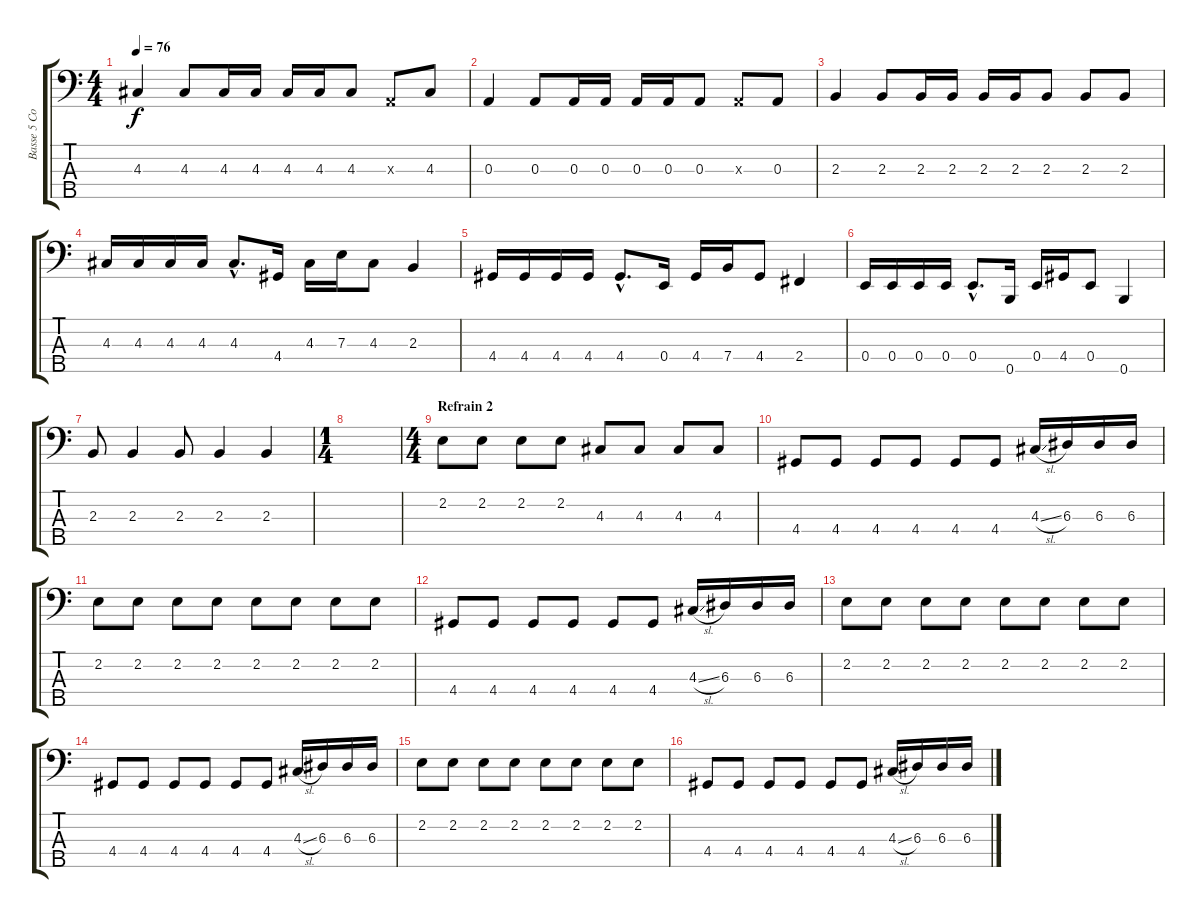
\track ("Basse 5 Cordes !!" "Basse 5 Co") {instrument electricbasspick}
\staff {score tabs}
\tuning (G2 D2 A1 E1 B0) {hide}
\ts (4 4)
\tempo 76
\clef f4
\ks c
4.3.4{dy f} 4.3.8 4.3.16 4.3.16 4.3.16 4.3.16 4.3.8 0.3{x}.8 4.3.8 |
0.3.4 0.3.8 0.3.16 0.3.16 0.3.16 0.3.16 0.3.8 0.3{x}.8 0.3.8 |
2.3.4 2.3.8 2.3.16 2.3.16 2.3.16 2.3.16 2.3.8 2.3.8 2.3.8 |
4.3.16 4.3.16 4.3.16 4.3.16 4.3{hac}.8{d} 4.4.16 4.3.16 7.3.16 4.3.8 2.3.4 |
4.4.16 4.4.16 4.4.16 4.4.16 4.4{hac}.8{d} 0.4.16 4.4.16 7.4.16 4.4.8 2.4.4 |
0.4.16 0.4.16 0.4.16 0.4.16 0.4{hac}.8{d} 0.5.16 0.4.16 4.4.16 0.4.8 0.5.4 |
2.3.8 2.3.4 2.3.8 2.3.4 2.3.4 |
\ts (1 4)
|
\ts (4 4)
\section ("" "Refrain 2")
2.2.8 2.2.8 2.2.8 2.2.8 4.3.8 4.3.8 4.3.8 4.3.8 |
4.4.8 4.4.8 4.4.8 4.4.8 4.4.8 4.4.8 4.3{sl}.16 6.3.16 6.3.16 6.3.16 |
2.2.8 2.2.8 2.2.8 2.2.8 2.2.8 2.2.8 2.2.8 2.2.8 |
4.4.8 4.4.8 4.4.8 4.4.8 4.4.8 4.4.8 4.3{sl}.16 6.3.16 6.3.16 6.3.16 |
2.2.8 2.2.8 2.2.8 2.2.8 2.2.8 2.2.8 2.2.8 2.2.8 |
4.4.8 4.4.8 4.4.8 4.4.8 4.4.8 4.4.8 4.3{sl}.16 6.3.16 6.3.16 6.3.16 |
2.2.8 2.2.8 2.2.8 2.2.8 2.2.8 2.2.8 2.2.8 2.2.8 |
4.4.8 4.4.8 4.4.8 4.4.8 4.4.8 4.4.8 4.3{sl}.16 6.3.16 6.3.16 6.3.16
